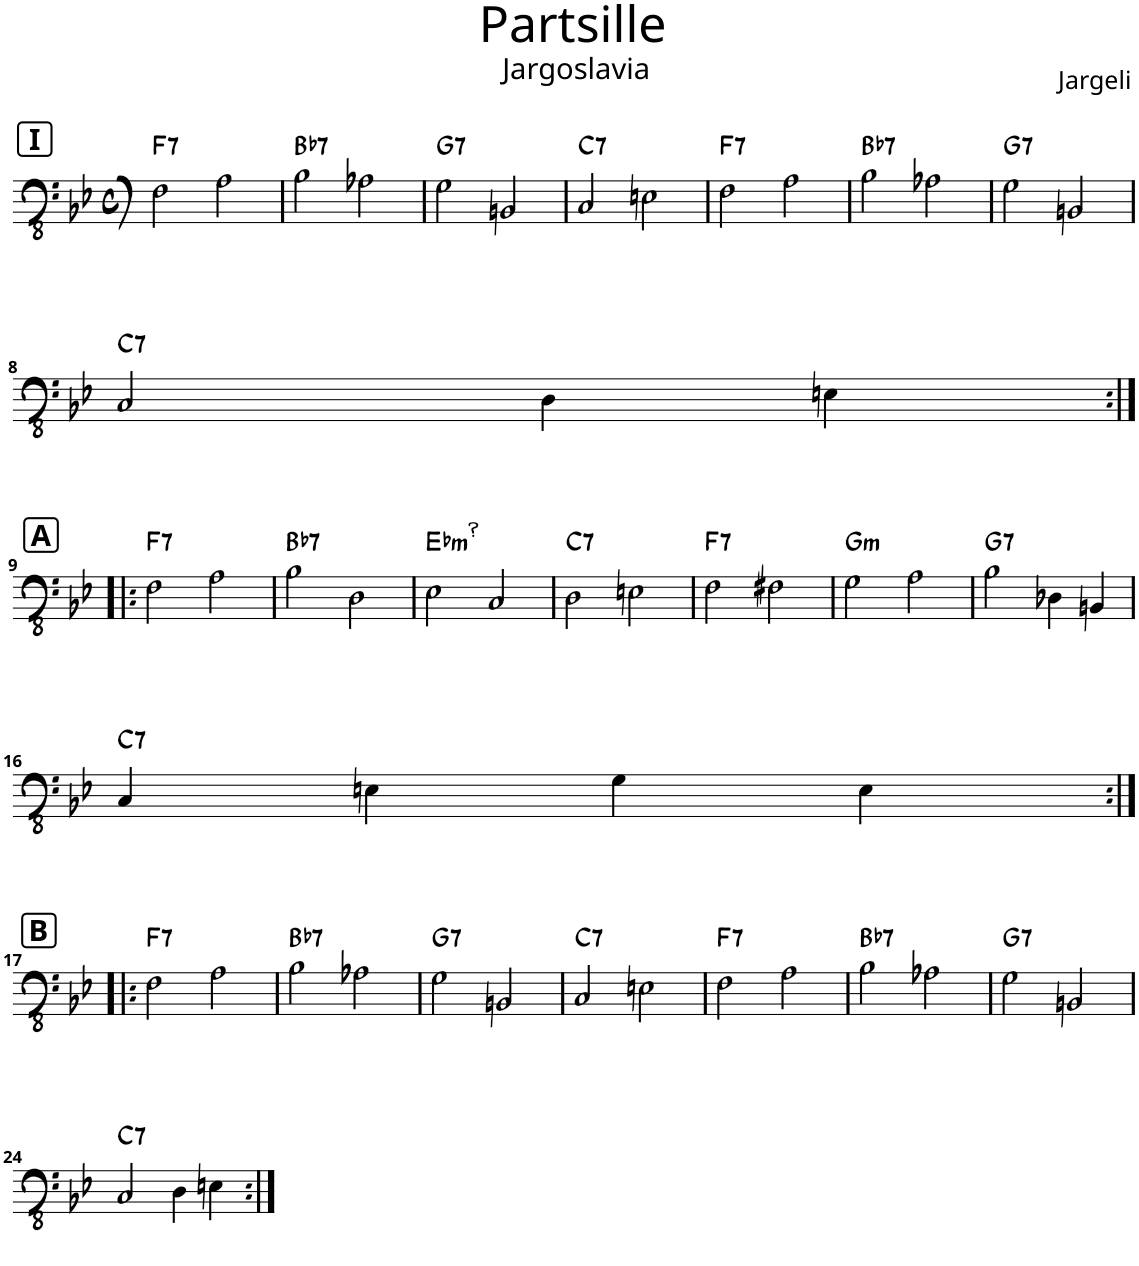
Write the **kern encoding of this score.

**kern	**harte
*part1	*part1
*staff1	*
*I"Piano	*
*I'Pno.	*
*clefFv4	*
*k[b-e-]	*
*M4/4	*
*met(c)	*
!!LO:REH:place=s1:a:B:cj:fs=14:t=I
=1	=1
!	!LO:H:kt=7
2FF\	F:7
2AA\	.
=2	=2
!	!LO:H:kt=7
2BB-\	Bb:7
2AA-X\	.
=3	=3
!	!LO:H:kt=7
2GG\	G:7
2BBBn/	.
=4	=4
!	!LO:H:kt=7
2CC/	C:7
2EEn\	.
=5	=5
!	!LO:H:kt=7
2FF\	F:7
2AA\	.
=6	=6
!	!LO:H:kt=7
2BB-\	Bb:7
2AA-X\	.
=7	=7
!	!LO:H:kt=7
2GG\	G:7
2BBBn/	.
!!LO:LB:g=z
=8	=8
!	!LO:H:kt=7
2CC/	C:7
4DD\	.
4EEn\	.
!!LO:LB:g=z
!!LO:REH:place=s1:a:B:cj:fs=14:t=A
=9:|!|:	=9:|!|:
!	!LO:H:kt=7
2FF\	F:7
2AA\	.
=10	=10
!	!LO:H:kt=7
2BB-\	Bb:7
2DD\	.
=11	=11
!	!LO:H:kt=m
2EE-\	Eb:min
2CC/	.
=12	=12
!	!LO:H:kt=7
2DD\	C:7
2EEn\	.
=13	=13
!	!LO:H:kt=7
2FF\	F:7
2FF#X\	.
=14	=14
!	!LO:H:kt=m
2GG\	G:min
2AA\	.
=15	=15
!	!LO:H:kt=7
2BB-\	G:7
4DD-X\	.
4BBBn/	.
!!LO:LB:g=z
=16	=16
!	!LO:H:kt=7
4CC/	C:7
4EEn\	.
4GG\	.
4EE\	.
!!LO:LB:g=z
!!LO:REH:place=s1:a:B:cj:fs=14:t=B
=17:|!|:	=17:|!|:
!	!LO:H:kt=7
2FF\	F:7
2AA\	.
=18	=18
!	!LO:H:kt=7
2BB-\	Bb:7
2AA-X\	.
=19	=19
!	!LO:H:kt=7
2GG\	G:7
2BBBn/	.
=20	=20
!	!LO:H:kt=7
2CC/	C:7
2EEn\	.
=21	=21
!	!LO:H:kt=7
2FF\	F:7
2AA\	.
=22	=22
!	!LO:H:kt=7
2BB-\	Bb:7
2AA-X\	.
=23	=23
!	!LO:H:kt=7
2GG\	G:7
2BBBn/	.
!!LO:LB:g=z
=24	=24
!	!LO:H:kt=7
2CC/	C:7
4DD\	.
4EEn\	.
=:|!	=:|!
*-	*-
